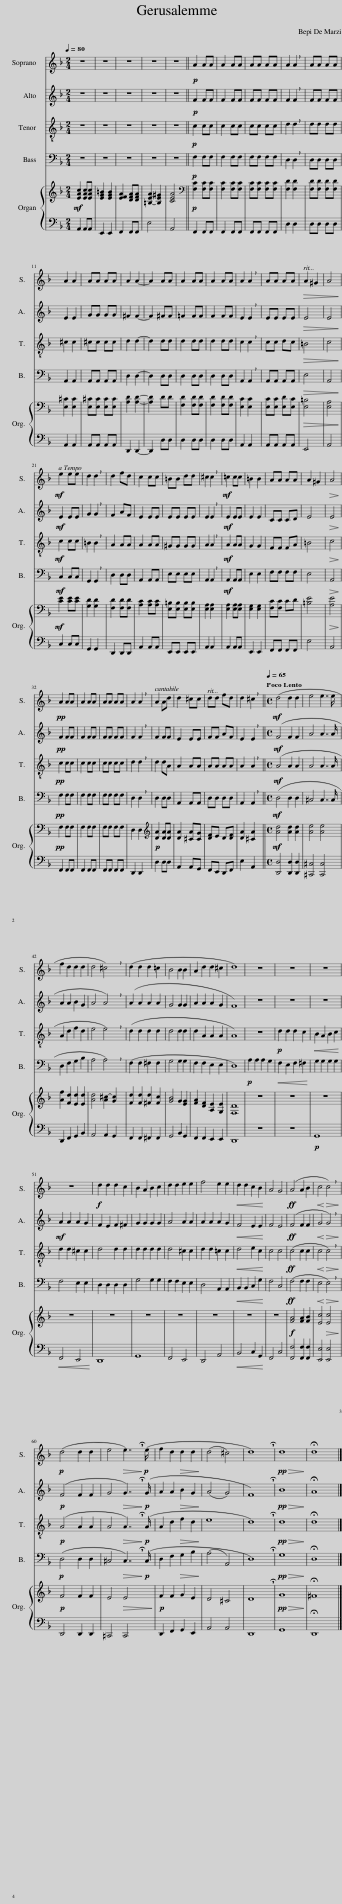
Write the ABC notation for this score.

X:1
%%score 1 2 3 4 { 5 | 6 }
L:1/8
Q:1/4=80
M:2/4
I:linebreak $
K:F
V:1 treble
V:2 treble
V:3 treble-8
V:4 bass
V:5 treble
V:6 bass
V:1
 z4 | z4 | z4 |[Q:1/4=65] z4 | z4 || %5
!p![Q:1/4=80] A2 AA | A2 AA | AA AA | A2 !breath!A2 | AA AA |$ %10
 A2 A2 | AA AA | A2 A2- | A2 AA | A2 AA | %15
 A2 AA | A2 !breath!A2 | AA AA |[Q:1/4=65]!>(! A2 ^G2 | !breath!A4!>)! |$ %20
!mf![Q:1/4=80] e2 ee | d2 !breath!d2 | d2 fd | c2 cc | =BB dd | %25
 ^c2 !breath!c2 |!mf! =c2 cc | =B2 B2 | AA AA | A2 ^G2 | %30
!>(! !breath!A4!>)! |$!pp! A2 AA | A2 AA | AA AA | A2 !breath!A2 | %35
[Q:1/4=40]!p! A2 Ad | d2 ^cc | dd fd | d2 !breath!^c2 ||[M:4/4][Q:1/4=52][Q:1/4=65]!mf! (d4 d2 d2 | %40
 e4 e7/2 !fermata!e/ |$ f2 d2 d2 d2 | d4 !breath!^c4) | (d2 d2 d2 =c2 | B4 B2 B2 | %45
 A2 d2 d2 ^c2 | d8) |[Q:1/4=78] z8 | z8 | z8 |$ %50
 z8 |!f! d2 d2 d2 c2 | B2 A2 B2 c2 | d2 d2 e2 e2 | f4 e2 e2 | %55
!<(! d2 d2 c2 B2!<)! | A4 !breath!G4 |!ff![Q:1/4=65] (A4 A2 B2 |!<(! c4!<)!!>(! !breath!c4)!>)! |$!p! (d4 d2 d2 | %60
 e4!>(! !breath!e7/2)!>)!!p! (!fermata!e/ | f2 d2!>(! d2 d2!>)! | (d4 ^c4) | !breath!d8) |!pp!!>(! d8!>)! | %65
 !fermata!d8 |] %66
V:2
 z4 | z4 | z4 | z4 | z4 || %5
!p! F2 FF | F2 FF | FF FF | F2 !breath!F2 | FF FF |$ %10
 E2 E2 | GG GG | ^F2 F2- | F2 ^FF | =F2 FF | %15
 F2 FF | E2 !breath!E2 | EE EE |!>(! E4 | E4!>)! |$ %20
!mf! E2 EE | G2 !breath!G2 | F2 AF | E2 EE | EE EE | %25
 E2 !breath!E2 |!mf! E2 EE | E2 E2 | CC CD | E4 | %30
!>(! E4!>)! |$!pp! F2 FF | F2 FF | FF FF | F2 !breath!F2 | %35
!p! F2 FF | E2 EE | FF AF | E2 !breath!E2 ||[M:4/4]!mf! (F4 F2 F2 | %40
 A4 A7/2 !fermata!A/ |$ A2 A2 B2 G2 | A4 !breath!A4) | (A2 A2 A2 A2 | G4 G2 G2 | %45
 A2 A2 A2 G2 | F8) | z8 | z8 | z8 |$ %50
!mf! A2 A2 A2 G2 | F2 E2 F2 ^F2 | G2 G2 G2 G2 | A4 A2 A2 | A2 A2 A2 G2 | %55
!<(! F4 E2 E2!<)! | F4 E4 |!ff! (F4 F2 F2 |!<(! G4!<)!!>(! !breath!G4)!>)! |$!p! (F4 F2 F2 | %60
 G4!>(! !breath!G7/2)!>)!!p! (!fermata!G/ | A2 A2!>(! B2 G2!>)! | (A4 G4) | !breath!F8) |!pp!!>(! B8!>)! | %65
 !fermata!A8 |] %66
V:3
 z4 | z4 | z4 | z4 | z4 || %5
!p! c2 cc | c2 cc | cc cc | d2 !breath!d2 | dd dd |$ %10
 ^c2 c2 | ^cc cc | d2 d2- | d2 dd | d2 dd | %15
 d2 dd | c2 !breath!c2 | cc dc |!>(! =B4 | c4!>)! |$ %20
!mf! c2 cc | =B2 !breath!B2 | A2 AA | A2 AA | ^GG GG | %25
 A2 !breath!A2 |!mf! A2 AA | G2 G2 | FF FA | =B4 | %30
!>(! c4!>)! |$!pp! c2 cc | c2 cc | cc cc | d2 !breath!d2 | %35
!p! d2 dA | A2 AA | AA AA | A2 !breath!A2 ||[M:4/4]!mf! (A4 A2 A2 | %40
 A4 A7/2 !fermata!A/ |$ A2 d2 f2 d2 | e4 !breath!e4) | (d2 d2 d2 d2 | d4 d2 d2 | %45
 d2 A2 A2 A2 | A8) | z8 |!p! d2 d2 d2 c2 |!<(! B2 A2 B2 c2!<)! |$ %50
 d2 d2 ^c2 c2 | d4 d2 d2 | d2 d2 d2 d2 | d4 ^c2 c2 | d2 d2 =c2 c2 | %55
!<(! d4 e2 c2!<)! | c4 c4 |!ff! (c4 c2 c2 |!<(! c4!<)!!>(! !breath!c4)!>)! |$!p! (A4 A2 A2 | %60
 A4!>(! !breath!A7/2)!>)!!p! (!fermata!A/ | A2 d2!>(! f2 d2!>)! | e8 | !breath!d8) |!pp!!>(! d8!>)! | %65
 !fermata!d8 |] %66
V:4
 z4 | z4 | z4 | z4 | z4 || %5
!p! F,2 F,F, | F,2 F,F, | F,F, F,F, | D,2 !breath!D,2 | D,D, D,D, |$ %10
 A,,2 A,,2 | A,,A,, A,,A,, | D,2 D,2- | D,2 D,D, | D,2 D,D, | %15
 D,2 D,D, | A,,2 !breath!A,,2 | A,,A,, A,,A,, |!>(! E,4 | A,,4!>)! |$ %20
!mf! C,2 C,C, | G,,2 !breath!G,,2 | D,2 D,D, | A,,2 A,,A,, | E,E, E,E, | %25
 A,,2 !breath!A,,2 |!mf! A,,2 A,,A,, | E,2 E,2 | F,F, F,F, | E,4 | %30
!>(! A,,4!>)! |$!pp! F,2 F,F, | F,2 F,F, | F,F, F,F, | D,2 !breath!D,2 | %35
!p! D,2 D,D, | A,,2 A,,A,, | D,D, D,D, | A,,2 !breath!A,,2 ||[M:4/4]!mf! (D,4 D,2 D,2 | %40
 ^C,4 C,7/2 !fermata!C,/ |$ D,2 F,2 G,2 B,2 | A,4 !breath!A,4) | (F,2 F,2 ^F,2 F,2 | G,4 G,2 G,2 | %45
 F,2 F,2 E,2 E,2 | !breath!D,8) |!p! A,2 A,2 A,2 G,2 |!<(! F,2 E,2 F,2 ^F,2!<)! | G,2 G,2 G,2 G,2 |$ %50
 F,4 E,2 E,2 | D,2 D,2 D,2 D,2 | G,4 G,2 G,2 | F,2 F,2 E,2 E,2 | D,4 A,,2 A,,2 | %55
!<(! B,,2 B,,2 C,2 G,2!<)! | F,4 C,4 |!ff! (F,4 F,2 F,2 |!<(! E,4!<)!!>(! !breath!E,4)!>)! |$!p! (D,4 D,2 D,2 | %60
 ^C,4!>(! !breath!C,7/2)!>)!!p! (!fermata!C,/ | D,2 F,2!>(! G,2 B,2!>)! | (A,4 A,,4) | !breath!D,8) |!pp!!>(! G,8!>)! | %65
 !fermata!D,8 |] %66
V:5
!mf! [EAc]2 [EAc][EAc] | [EG=B]2 [EGB]2 | [EFA]2 [DFA][DFA] | [=B,-E-A]2 [B,E^G]2 | !breath![CEA]4 || %5
[K:bass]!p! [F,C]2 [F,C][F,C] | [F,C]2 [F,C][F,C] | [F,C][F,C] [F,C][F,C] | [F,D]2 [F,D]2 | [F,D][F,D] [F,D][F,D] |$ %10
 [E,^C]2 [E,C]2 | [E,^C][E,C] [E,C][E,C] | [A,D]2 [A,D]2- | [A,D]2 DD | [F,D]2 [F,D][F,D] | %15
 [F,D]2 [F,D][F,D] | [E,C]2 [E,C]2 | [E,C][E,C] [E,D][E,C] |!>(! [E,=B,]4 | [E,A,]4!>)! |$ %20
!mf! [CE]2 [CE][CE] | [G,D]2 [G,D]2 | [F,D]2 [F,D][F,D] | [A,C]2 [A,C][A,C] | [E,=B,][E,B,] [E,B,][E,B,] | %25
 [E,A,]2 [E,A,]2 | [E,A,]2 [E,A,][E,A,] | [E,G,]2 [E,G,]2 | [F,C][F,C] CD | [=B,E]4 | %30
!>(! [A,E]4!>)! |$!pp! F,2 F,F, | F,2 F,F, | F,F, F,F, | D,2 D,2 | %35
[K:treble]!p! [DA]2 [DA][DA] | [DA]2 [^CA][CG] | [DF]E D[DF] | [DA]2 [^CA]2 ||[M:4/4]!mf! [Ad]4 [Ad]2 [Ad]2 | %40
 [Ae]4 [Ae]4 |$ [Af]2 [Fd]2 [Ed]2 [Ed]2 | [Ad]4 [A^c-]2 [Gc]2 | [Fd]2 [Fd]2 [^Fd]2 [Fc]2 | [GB]4 G2 [EG]2 | %45
 [FA]2 [DF]2 [A,E]2 [G,E]2 | [F,D]8 | z8 | z8 | z8 |$ %50
 z8 | z8 | z8 | z8 | z8 | %55
 z8 | z8 |!f! [FA]4 [FA]2 [FB]2 | [Ec]4!>(! [Ec]4!>)! |$!p! F4 F2 F2 | %60
 E4!>(! E4!>)! |!p! F2 F2 G2 E2 | D4 ^C4 | !breath!D8 |!pp!!>(! G8!>)! | %65
 !fermata!^F8 |] %66
V:6
 A,,2 A,,A,, | E,,2 E,,2 | F,,2 F,,F,, | E,4 | A,,4 || %5
 F,,2 F,,F,, | F,,2 F,,F,, | F,,F,, F,,F,, | D,2 D,2 | D,D, D,D, |$ %10
 A,,2 A,,2 | A,,A,, A,,A,, | D,,2 D,,2- | D,,2 D,D, | D,2 D,D, | %15
 D,2 D,D, | A,,2 A,,2 | A,,A,, A,,A,, | E,,4 | A,,4 |$ %20
 C,2 C,C, | G,,2 G,,2 | D,,2 D,,D,, | A,,2 A,,A,, | E,,E,, E,,E,, | %25
 A,,2 A,,2 | A,,2 A,,A,, | E,,2 E,,2 | F,,F,, F,,F,, | E,4 | %30
 A,,4 |$ F,,2 F,,F,, | F,,2 F,,F,, | F,,F,, F,,F,, | D,,2 D,,2 | %35
 D,2 D,D, | A,,2 A,,G,, | F,,E,, D,,F,, | E,2 A,,2 ||[M:4/4] [D,,D,]4 [D,,D,]2 [D,,D,]2 | %40
 [^C,,^C,]4 [C,,C,]4 |$ D,,2 F,,2 G,,2 B,,2 | A,,4 A,,2 G,,2 | F,,2 F,,2 ^F,,2 F,,2 | G,,4 B,,2 G,,2 | %45
 F,,2 F,,2 E,,2 E,,2 | D,,8 | z8 | z8 |!p! G,,8 |$ %50
!<(! F,,4 E,,4!<)! | D,,8 | G,,8 | F,,4 E,,4 | D,,4 A,,4 | %55
!<(! B,,4 C,2 G,,2!<)! | F,,4 C,4 | [F,,F,]4 [F,,F,]2 [F,,F,]2 | [E,,E,]4 [E,,E,]4 |$ D,,4 D,,2 D,,2 | %60
 ^C,,4 C,,4 | D,,2 F,,2 G,,2 E,,2 | A,,4 A,,4 | D,,8 | G,,8 | %65
 !fermata!D,,8 |] %66
